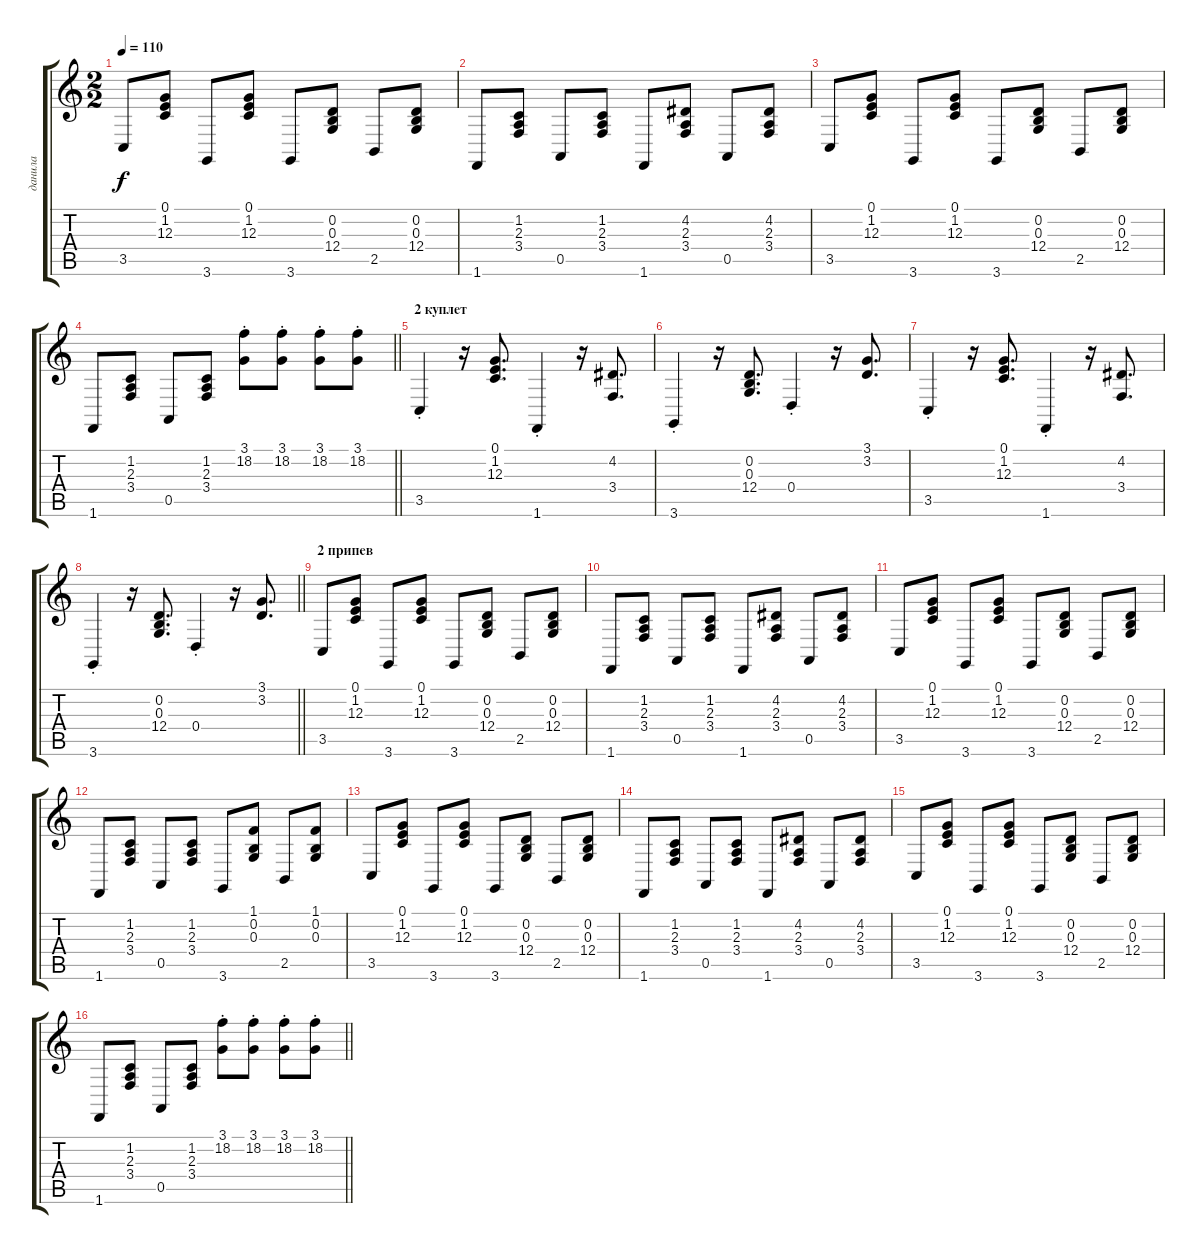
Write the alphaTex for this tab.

\track ("данила" "данила") {instrument accordion}
\staff {score tabs}
\tuning (E4 B3 G3 D3 A2 E2) {hide}
\ts (2 2)
\tempo 110
\clef g2
\ks c
3.5.8{dy f} (0.1 1.2 12.3).8 3.6.8 (0.1 1.2 12.3).8 3.6.8 (0.2 0.3 12.4).8 2.5.8 (0.2 0.3 12.4).8 |
1.6.8 (1.2 2.3 3.4).8 0.5.8 (1.2 2.3 3.4).8 1.6.8 (4.2 2.3 3.4).8 0.5.8 (4.2 2.3 3.4).8 |
3.5.8 (0.1 1.2 12.3).8 3.6.8 (0.1 1.2 12.3).8 3.6.8 (0.2 0.3 12.4).8 2.5.8 (0.2 0.3 12.4).8 |
\barLineRight lightlight
1.6.8 (1.2 2.3 3.4).8 0.5.8 (1.2 2.3 3.4).8 (3.1 18.2{st}).8 (3.1 18.2{st}).8 (3.1 18.2{st}).8 (3.1 18.2{st}).8 |
\section ("" "2 куплет")
3.5{st}.4 r.16 (0.1 1.2 12.3).8{d} 1.6{st}.4 r.16 (4.2 3.4).8{d} |
3.6{st}.4 r.16 (0.2 0.3 12.4).8{d} 0.4{st}.4 r.16 (3.1 3.2).8{d} |
3.5{st}.4 r.16 (0.1 1.2 12.3).8{d} 1.6{st}.4 r.16 (4.2 3.4).8{d} |
\barLineRight lightlight
3.6{st}.4 r.16 (0.2 0.3 12.4).8{d} 0.4{st}.4 r.16 (3.1 3.2).8{d} |
\section ("" "2 припев")
3.5.8 (0.1 1.2 12.3).8 3.6.8 (0.1 1.2 12.3).8 3.6.8 (0.2 0.3 12.4).8 2.5.8 (0.2 0.3 12.4).8 |
1.6.8 (1.2 2.3 3.4).8 0.5.8 (1.2 2.3 3.4).8 1.6.8 (4.2 2.3 3.4).8 0.5.8 (4.2 2.3 3.4).8 |
3.5.8 (0.1 1.2 12.3).8 3.6.8 (0.1 1.2 12.3).8 3.6.8 (0.2 0.3 12.4).8 2.5.8 (0.2 0.3 12.4).8 |
1.6.8 (1.2 2.3 3.4).8 0.5.8 (1.2 2.3 3.4).8 3.6.8 (1.1 0.2 0.3).8 2.5.8 (1.1 0.2 0.3).8 |
3.5.8 (0.1 1.2 12.3).8 3.6.8 (0.1 1.2 12.3).8 3.6.8 (0.2 0.3 12.4).8 2.5.8 (0.2 0.3 12.4).8 |
1.6.8 (1.2 2.3 3.4).8 0.5.8 (1.2 2.3 3.4).8 1.6.8 (4.2 2.3 3.4).8 0.5.8 (4.2 2.3 3.4).8 |
3.5.8 (0.1 1.2 12.3).8 3.6.8 (0.1 1.2 12.3).8 3.6.8 (0.2 0.3 12.4).8 2.5.8 (0.2 0.3 12.4).8 |
\barLineRight lightlight
1.6.8 (1.2 2.3 3.4).8 0.5.8 (1.2 2.3 3.4).8 (3.1 18.2{st}).8 (3.1 18.2{st}).8 (3.1 18.2{st}).8 (3.1 18.2{st}).8
